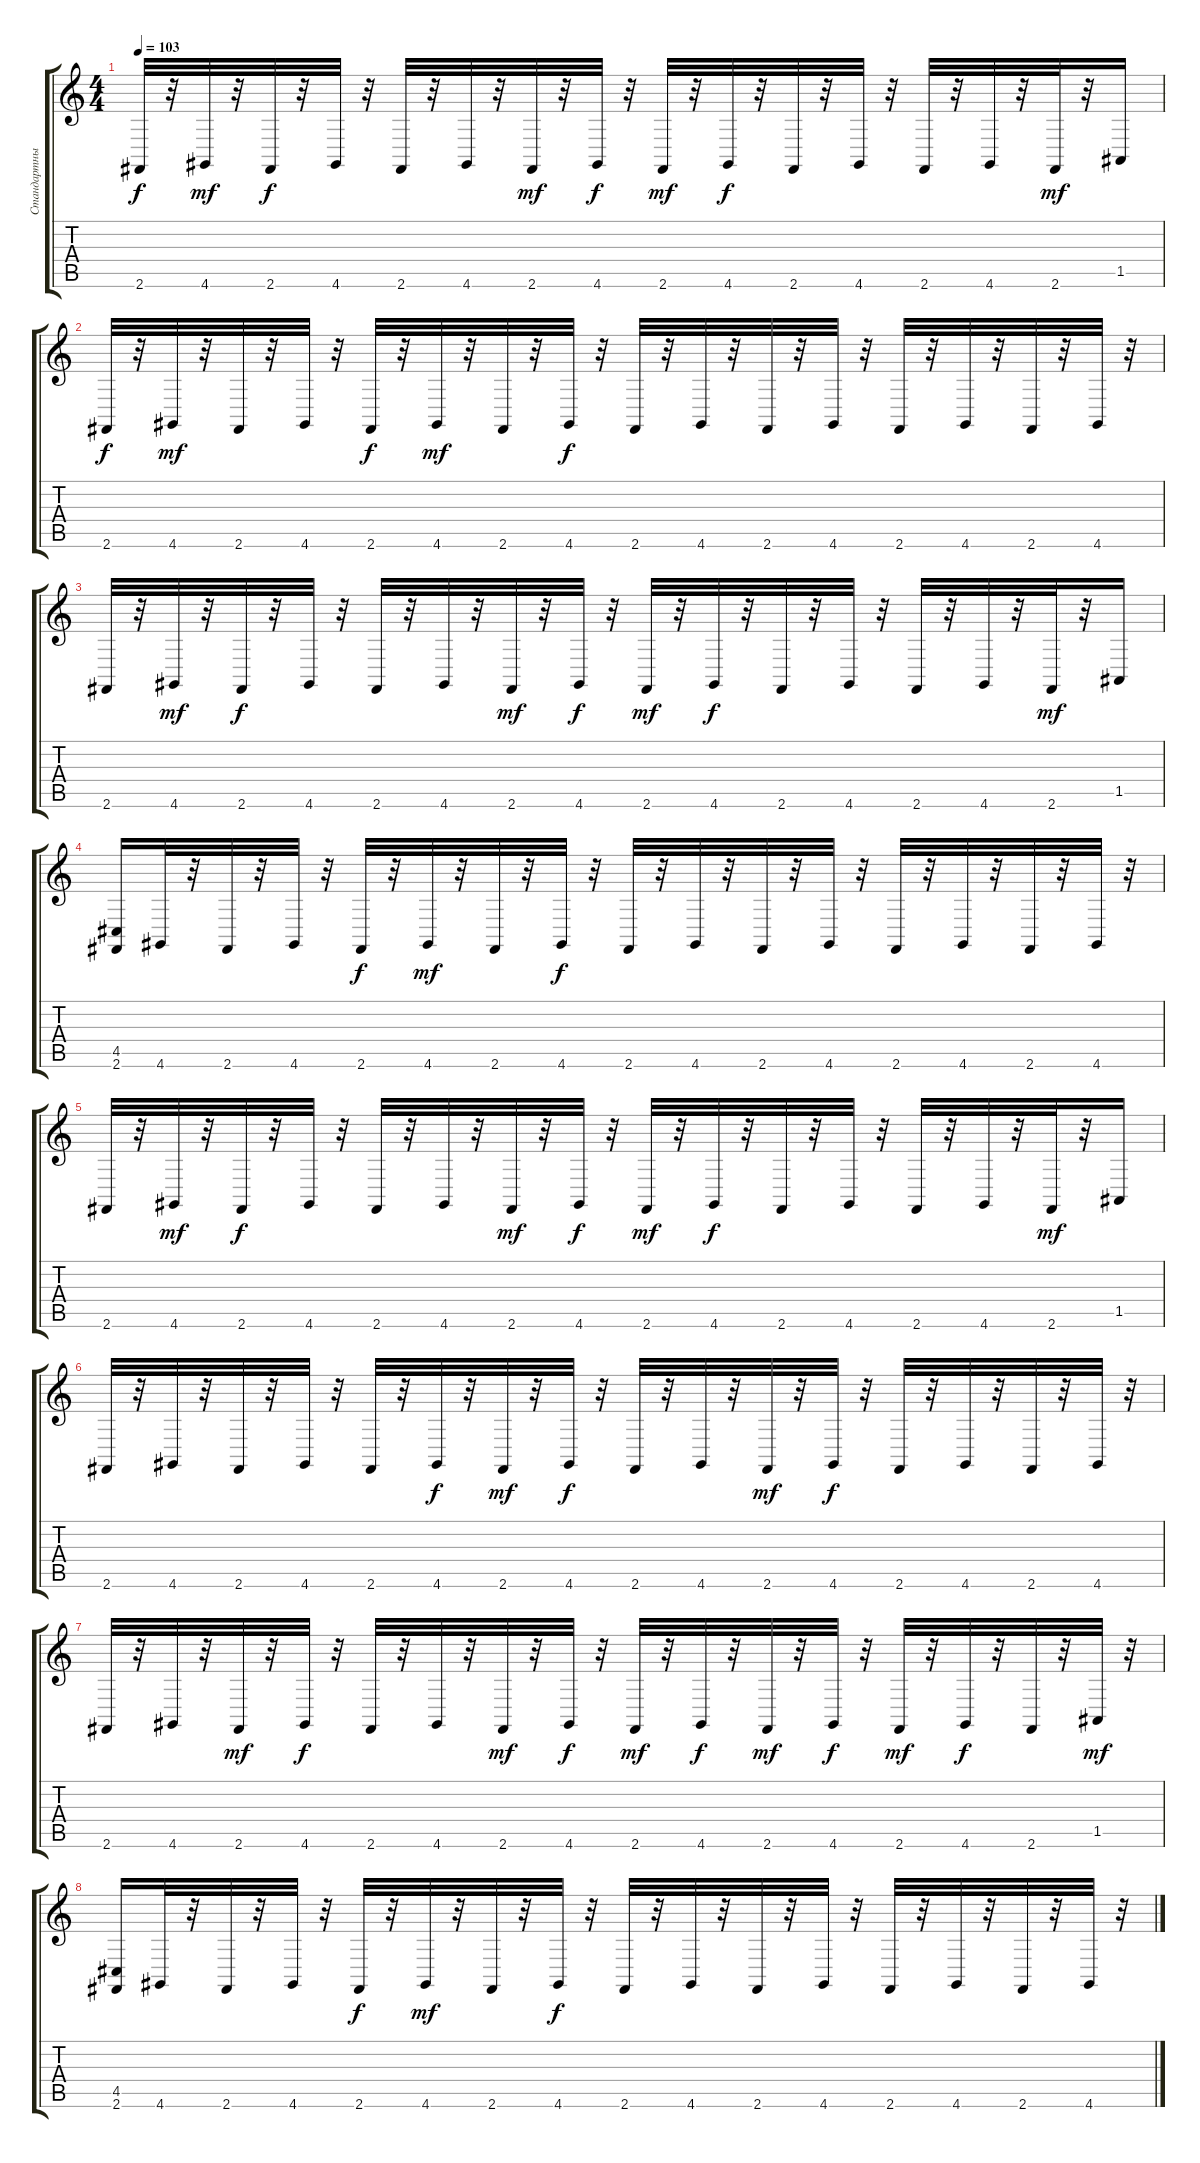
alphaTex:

\track ("Стандартный Набор" "Стандартны") {instrument synthdrum}
\staff {score tabs}
\tuning (E4 B3 G3 D3 A2 E2) {hide}
\ts (4 4)
\tempo 103
\clef g2
\ks c
2.6.32{dy f} r.32 4.6.32{dy mf} r.32 2.6.32{dy f} r.32 4.6.32 r.32 2.6.32 r.32 4.6.32 r.32 2.6.32{dy mf} r.32 4.6.32{dy f} r.32 2.6.32{dy mf} r.32 4.6.32{dy f} r.32 2.6.32 r.32 4.6.32 r.32 2.6.32 r.32 4.6.32 r.32 2.6.32{dy mf} r.32 1.5.16 |
2.6.32{dy f} r.32 4.6.32{dy mf} r.32 2.6.32 r.32 4.6.32 r.32 2.6.32{dy f} r.32 4.6.32{dy mf} r.32 2.6.32 r.32 4.6.32{dy f} r.32 2.6.32 r.32 4.6.32 r.32 2.6.32 r.32 4.6.32 r.32 2.6.32 r.32 4.6.32 r.32 2.6.32 r.32 4.6.32 r.32 |
2.6.32 r.32 4.6.32{dy mf} r.32 2.6.32{dy f} r.32 4.6.32 r.32 2.6.32 r.32 4.6.32 r.32 2.6.32{dy mf} r.32 4.6.32{dy f} r.32 2.6.32{dy mf} r.32 4.6.32{dy f} r.32 2.6.32 r.32 4.6.32 r.32 2.6.32 r.32 4.6.32 r.32 2.6.32{dy mf} r.32 1.5.16 |
(4.5 2.6).16 4.6.32 r.32 2.6.32 r.32 4.6.32 r.32 2.6.32{dy f} r.32 4.6.32{dy mf} r.32 2.6.32 r.32 4.6.32{dy f} r.32 2.6.32 r.32 4.6.32 r.32 2.6.32 r.32 4.6.32 r.32 2.6.32 r.32 4.6.32 r.32 2.6.32 r.32 4.6.32 r.32 |
2.6.32 r.32 4.6.32{dy mf} r.32 2.6.32{dy f} r.32 4.6.32 r.32 2.6.32 r.32 4.6.32 r.32 2.6.32{dy mf} r.32 4.6.32{dy f} r.32 2.6.32{dy mf} r.32 4.6.32{dy f} r.32 2.6.32 r.32 4.6.32 r.32 2.6.32 r.32 4.6.32 r.32 2.6.32{dy mf} r.32 1.5.16 |
2.6.32 r.32 4.6.32 r.32 2.6.32 r.32 4.6.32 r.32 2.6.32 r.32 4.6.32{dy f} r.32 2.6.32{dy mf} r.32 4.6.32{dy f} r.32 2.6.32 r.32 4.6.32 r.32 2.6.32{dy mf} r.32 4.6.32{dy f} r.32 2.6.32 r.32 4.6.32 r.32 2.6.32 r.32 4.6.32 r.32 |
2.6.32 r.32 4.6.32 r.32 2.6.32{dy mf} r.32 4.6.32{dy f} r.32 2.6.32 r.32 4.6.32 r.32 2.6.32{dy mf} r.32 4.6.32{dy f} r.32 2.6.32{dy mf} r.32 4.6.32{dy f} r.32 2.6.32{dy mf} r.32 4.6.32{dy f} r.32 2.6.32{dy mf} r.32 4.6.32{dy f} r.32 2.6.32 r.32 1.5.32{dy mf} r.32 |
(4.5 2.6).16 4.6.32 r.32 2.6.32 r.32 4.6.32 r.32 2.6.32{dy f} r.32 4.6.32{dy mf} r.32 2.6.32 r.32 4.6.32{dy f} r.32 2.6.32 r.32 4.6.32 r.32 2.6.32 r.32 4.6.32 r.32 2.6.32 r.32 4.6.32 r.32 2.6.32 r.32 4.6.32 r.32
